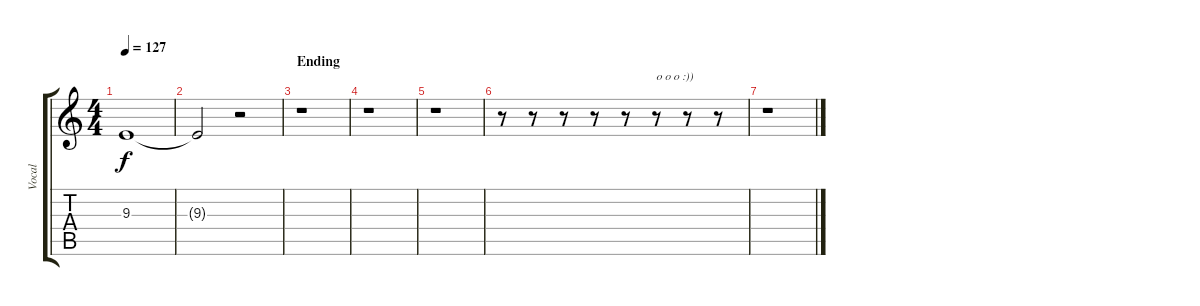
\track ("Vocal" "Vocal") {instrument sopranosax}
\staff {score tabs}
\tuning (E4 B3 G3 D3 A2 E2) {hide}
\ts (4 4)
\tempo 127
\clef g2
\ks c
9.3{t}.1{dy f} |
9.3{t}.2 r.2 |
\section ("" "Ending")
r.1 |
r.1 |
r.1 |
r.8 r.8 r.8 r.8 r.8 r.8{txt "o o o :))"} r.8 r.8 |
r.1
